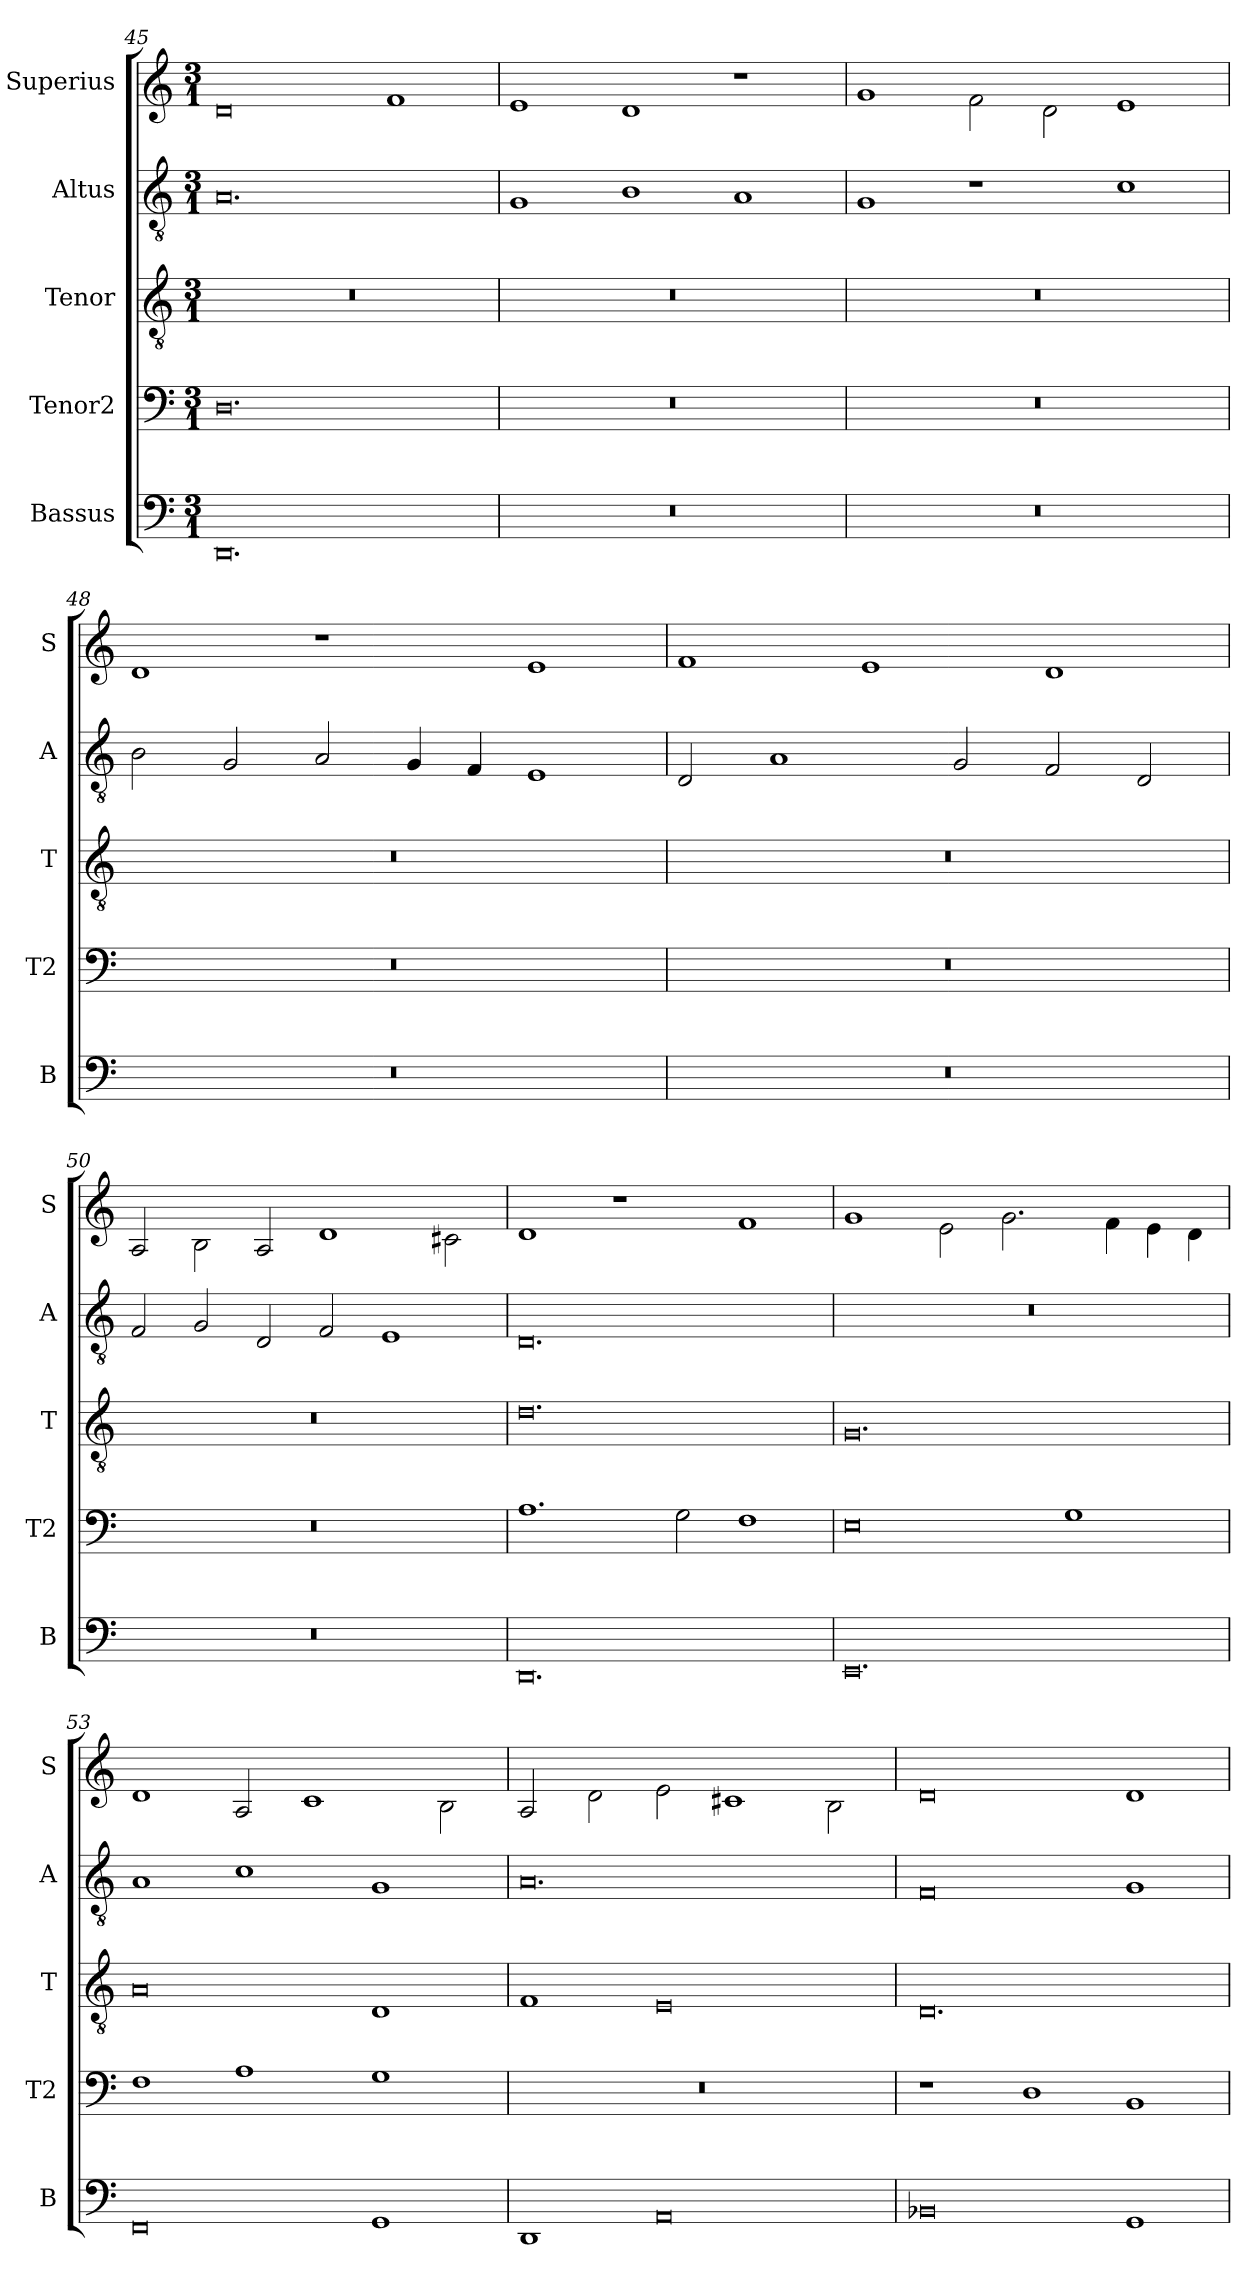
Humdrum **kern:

**kern	**kern	**kern	**kern	**kern
*part5	*part4	*part3	*part2	*part1
*staff5	*staff4	*staff3	*staff2	*staff1
*I"Bassus	*I"Tenor2	*I"Tenor	*I"Altus	*I"Superius
*I'B	*I'T2	*I'T	*I'A	*I'S
*clefF4	*clefF4	*clefGv2	*clefGv2	*clefG2
*k[]	*k[]	*k[]	*k[]	*k[]
*M3/1	*M3/1	*M3/1	*M3/1	*M3/1
=45	=45	=45	=45	=45
0.DD	0.D	0.r	0.A	0d
.	.	.	.	1f
=46	=46	=46	=46	=46
0.r	0.r	0.r	1G	1e
.	.	.	1B	1d
.	.	.	1A	1r
=47	=47	=47	=47	=47
0.r	0.r	0.r	1G	1g
.	.	.	1r	2f\
.	.	.	.	2d\
.	.	.	1c	1e
=48	=48	=48	=48	=48
0.r	0.r	0.r	2B\	1d
.	.	.	2G/	.
.	.	.	2A/	1r
.	.	.	4G/	.
.	.	.	4F/	.
.	.	.	1E	1e
=49	=49	=49	=49	=49
0.r	0.r	0.r	2D/	1f
.	.	.	1A	.
.	.	.	.	1e
.	.	.	2G/	.
.	.	.	2F/	1d
.	.	.	2D/	.
=50	=50	=50	=50	=50
0.r	0.r	0.r	2F/	2A/
.	.	.	2G/	2B\
.	.	.	2D/	2A/
.	.	.	2F/	1d
.	.	.	1E	.
.	.	.	.	2c#X\
=51	=51	=51	=51	=51
0.DD	1.A	0.d	0.D	1d
.	.	.	.	1r
.	2G\	.	.	.
.	1F	.	.	1f
=52	=52	=52	=52	=52
0.EE	0E	0.G	0.r	1g
.	.	.	.	2e\
.	.	.	.	2.g\
.	1G	.	.	.
.	.	.	.	4f\
.	.	.	.	4e\
.	.	.	.	4d\
=53	=53	=53	=53	=53
0FF	1F	0A	1A	1d
.	1A	.	1c	2A/
.	.	.	.	1c
1GG	1G	1D	1G	.
.	.	.	.	2B\
=54	=54	=54	=54	=54
1DD	0.r	1F	0.A	2A/
.	.	.	.	2d\
0AA	.	0E	.	2e\
.	.	.	.	1c#X
.	.	.	.	2B\
=55	=55	=55	=55	=55
0BB-X	1r	0.D	0F	0d
.	1D	.	.	.
1GG	1BB	.	1G	1d
=	=	=	=	=
*-	*-	*-	*-	*-
